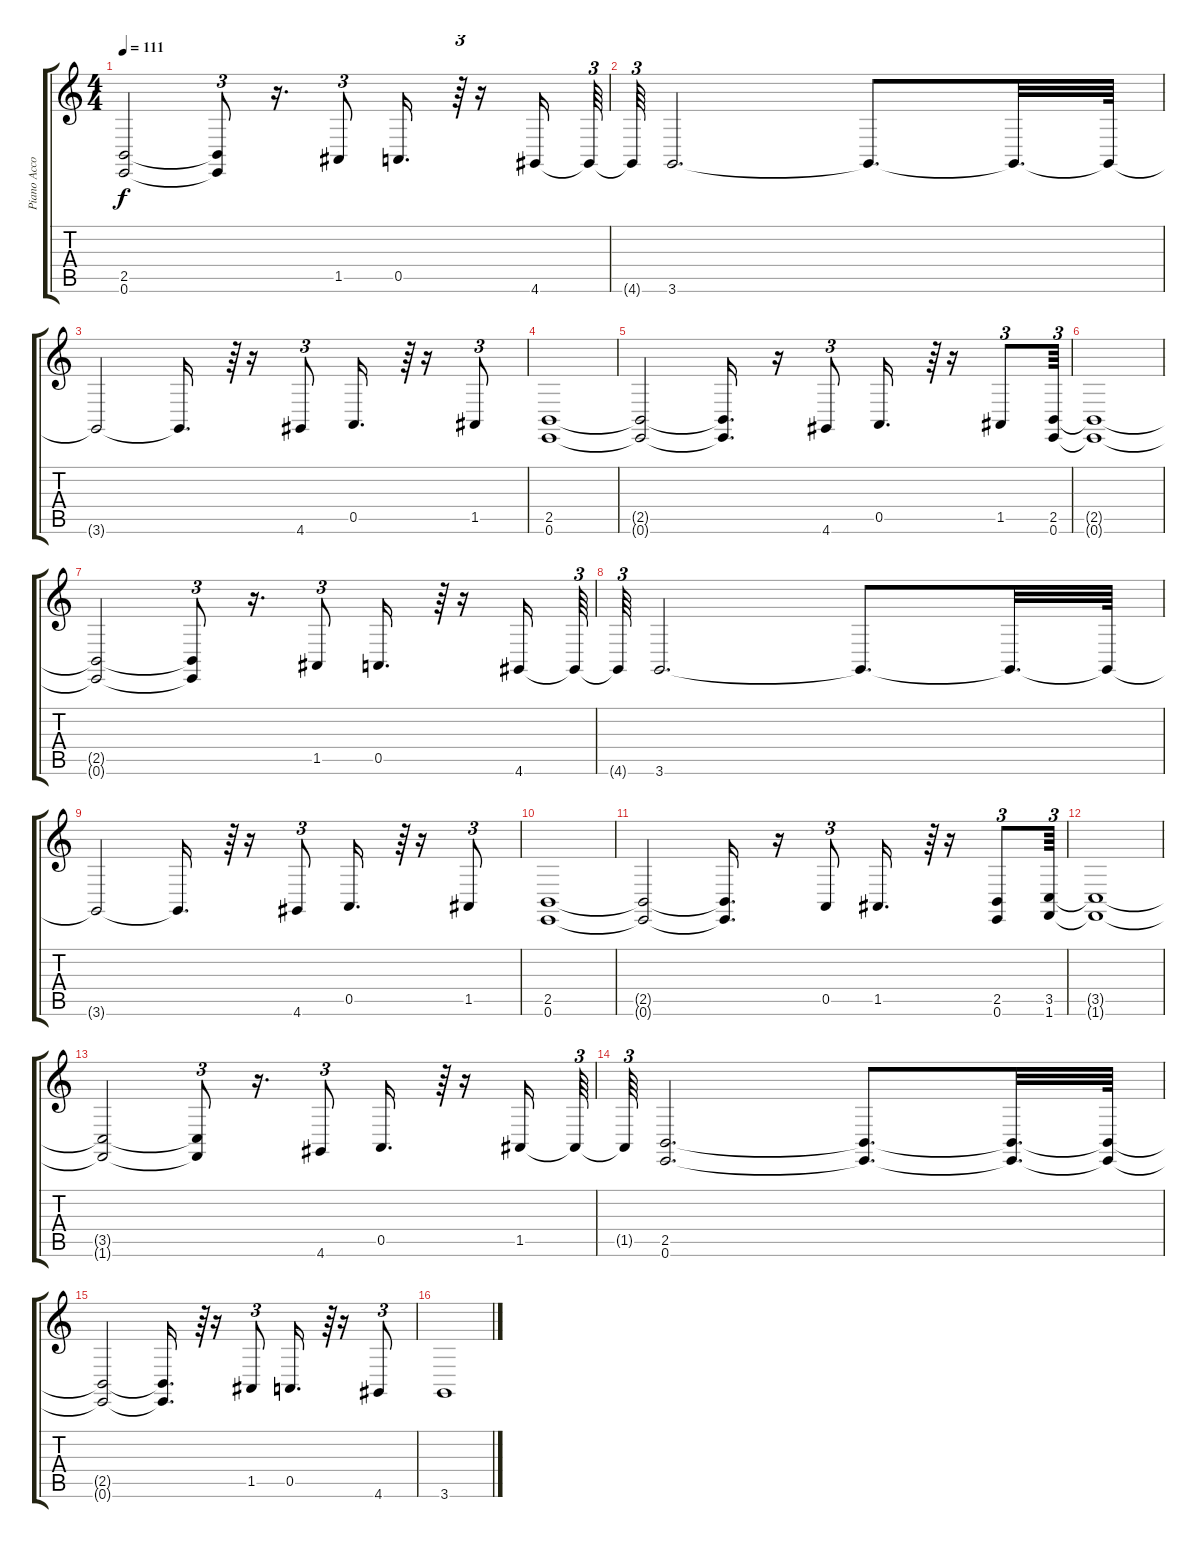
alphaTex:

\track ("Piano Accomp" "Piano Acco") {instrument acousticgrandpiano}
\staff {score tabs}
\tuning (E4 B3 G3 D3 A2 E2) {hide}
\ts (4 4)
\tempo 111
\clef g2
\ks c
(2.5{t} 0.6{t}).2{dy f} (2.5{t} 0.6{t}).8{tu (3 2)} r.16{d} 1.5.8{tu (3 2)} 0.5.16{d} r.64{tu (3 2)} r.16 4.6.16 4.6{t}.64{tu (3 2)} |
4.6{t}.64{tu (3 2)} 3.6.2{d} 3.6{t}.8{d} 3.6{t}.32{d} 3.6{t}.64 |
3.6{t}.2 3.6{t}.16{d} r.64{tu (3 2)} r.16 4.6.8{tu (3 2)} 0.5.16{d} r.64{tu (3 2)} r.16 1.5.8{tu (3 2)} |
(2.5 0.6).1 |
(2.5{t} 0.6{t}).2 (2.5{t} 0.6{t}).16{d} r.16 4.6.8{tu (3 2)} 0.5.16{d} r.64{tu (3 2)} r.16 1.5.8{tu (3 2)} (2.5 0.6).64{tu (3 2)} |
(2.5{t} 0.6{t}).1 |
(2.5{t} 0.6{t}).2 (2.5{t} 0.6{t}).8{tu (3 2)} r.16{d} 1.5.8{tu (3 2)} 0.5.16{d} r.64{tu (3 2)} r.16 4.6.16 4.6{t}.64{tu (3 2)} |
4.6{t}.64{tu (3 2)} 3.6.2{d} 3.6{t}.8{d} 3.6{t}.32{d} 3.6{t}.64 |
3.6{t}.2 3.6{t}.16{d} r.64{tu (3 2)} r.16 4.6.8{tu (3 2)} 0.5.16{d} r.64{tu (3 2)} r.16 1.5.8{tu (3 2)} |
(2.5 0.6).1 |
(2.5{t} 0.6{t}).2 (2.5{t} 0.6{t}).16{d} r.16 0.5.8{tu (3 2)} 1.5.16{d} r.64{tu (3 2)} r.16 (2.5 0.6).8{tu (3 2)} (3.5 1.6).64{tu (3 2)} |
(3.5{t} 1.6{t}).1 |
(3.5{t} 1.6{t}).2 (3.5{t} 1.6{t}).8{tu (3 2)} r.16{d} 4.6.8{tu (3 2)} 0.5.16{d} r.64{tu (3 2)} r.16 1.5.16 1.5{t}.64{tu (3 2)} |
1.5{t}.64{tu (3 2)} (2.5 0.6).2{d} (2.5{t} 0.6{t}).8{d} (2.5{t} 0.6{t}).32{d} (2.5{t} 0.6{t}).64 |
(2.5{t} 0.6{t}).2 (2.5{t} 0.6{t}).16{d} r.64{tu (3 2)} r.16 1.5.8{tu (3 2)} 0.5.16{d} r.64{tu (3 2)} r.16 4.6.8{tu (3 2)} |
3.6.1
